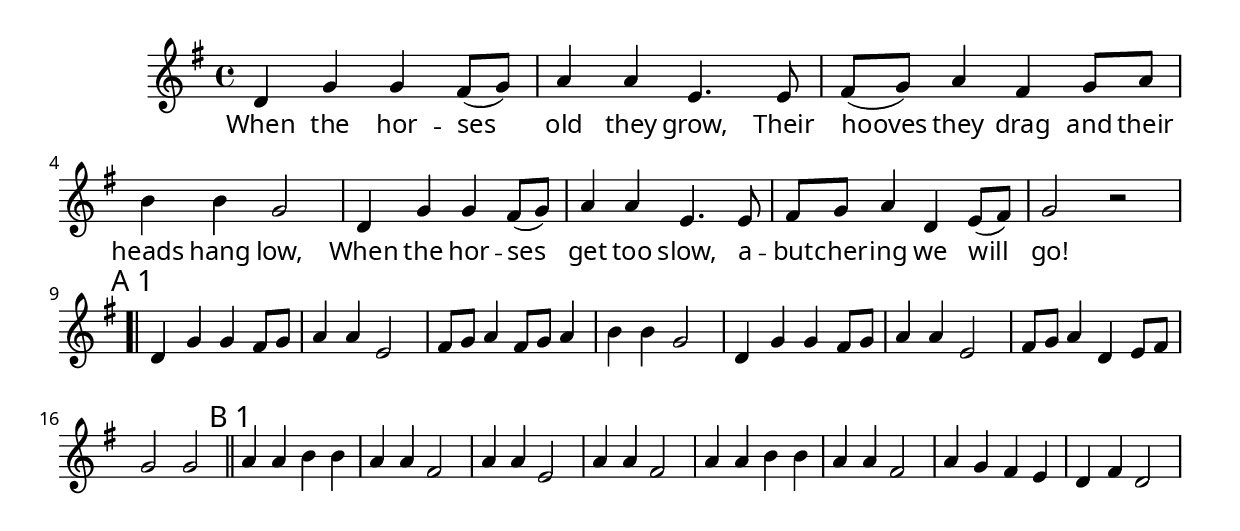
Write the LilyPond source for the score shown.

\include "includes/header.ly"
\score {
<<
\context Voice = voiceone \transpose d g, {
\include "includes/staffheader.ly"

\time 4/4 \key d \major

a'4 d''4 d''4 cis''8( d''8)  | e''4 e''4 b'4. b'8 |
cis''8( d''8) e''4 cis''4  d''8 e''8 | fis''4 fis''4 d''2 |
a'4 d''4 d''4 cis''8( d''8) | e''4 e''4 b'4. b'8 |
cis''8 d''8 e''4 a'4 b'8( cis''8) | d''2 r2

\mark "A 1"
{
\bar ".|" a'4 d''4 d''4 cis''8 d''8  | e''4 e''4 b'2 |
cis''8 d''8 e''4 cis''8  d''8 e''4 | fis''4 fis''4 d''2 |
a'4 d''4 d''4 cis''8 d''8 | e''4 e''4 b'2 |
cis''8 d''8 e''4 a'4 b'8 cis''8 | d''2 d''2
}

\mark "B 1"
\bar "||" e''4 e''4 fis''4 fis''4 | e''4 e''4 cis''2 |
e''4 e''4 b'2 |  e''4 e''4 cis''2 |
e''4 e''4 fis''4 fis''4 | e''4 e''4 cis''2 |
e''4 d''4 cis''4 b'4 | a'4 cis''4 a'2 | 

}

\lyricsto voiceone \new Lyrics \lyricmode { 
\include "includes/staffheader.ly"
When the hor -- ses old they grow,
Their hooves they drag and their heads hang low,
When the hor -- ses get too slow,
a -- but -- cher -- ing we will go!
}
>>

} % score
